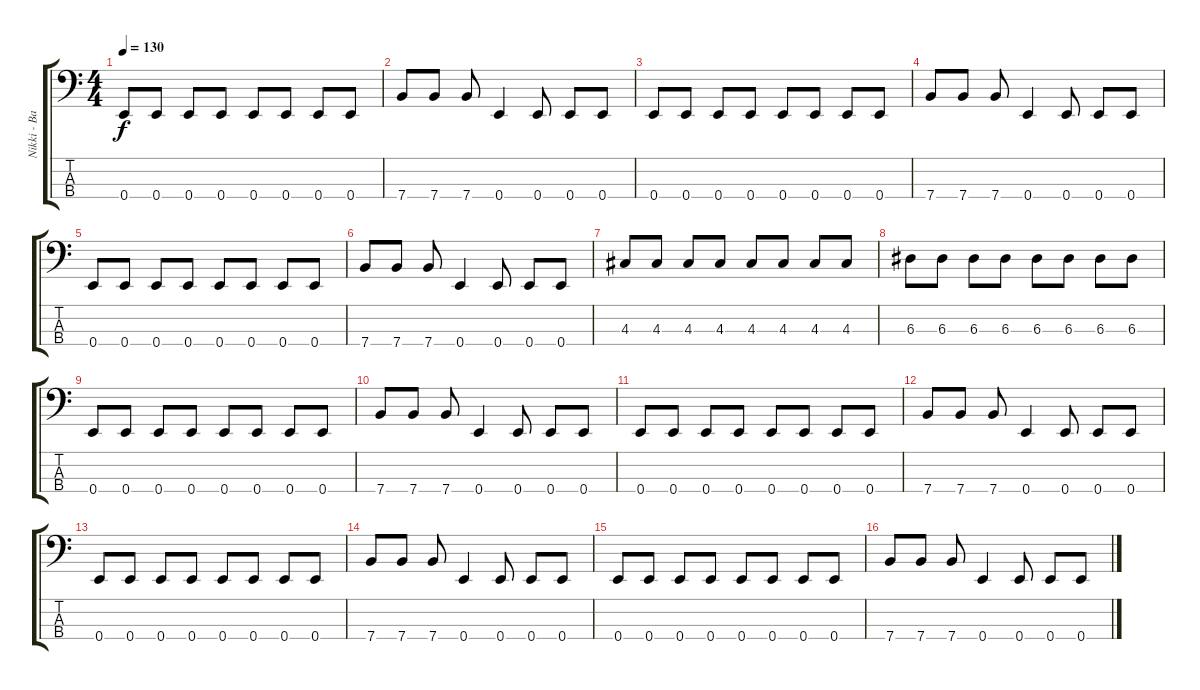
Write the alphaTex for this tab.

\track ("Nikki - Bass" "Nikki - Ba") {instrument electricbasspick}
\staff {score tabs}
\tuning (G2 D2 A1 E1) {hide}
\ts (4 4)
\tempo 130
\clef f4
\ks c
0.4.8{dy f} 0.4.8 0.4.8 0.4.8 0.4.8 0.4.8 0.4.8 0.4.8 |
7.4.8 7.4.8 7.4.8 0.4.4 0.4.8 0.4.8 0.4.8 |
0.4.8 0.4.8 0.4.8 0.4.8 0.4.8 0.4.8 0.4.8 0.4.8 |
7.4.8 7.4.8 7.4.8 0.4.4 0.4.8 0.4.8 0.4.8 |
0.4.8 0.4.8 0.4.8 0.4.8 0.4.8 0.4.8 0.4.8 0.4.8 |
7.4.8 7.4.8 7.4.8 0.4.4 0.4.8 0.4.8 0.4.8 |
4.3.8 4.3.8 4.3.8 4.3.8 4.3.8 4.3.8 4.3.8 4.3.8 |
6.3.8 6.3.8 6.3.8 6.3.8 6.3.8 6.3.8 6.3.8 6.3.8 |
0.4.8 0.4.8 0.4.8 0.4.8 0.4.8 0.4.8 0.4.8 0.4.8 |
7.4.8 7.4.8 7.4.8 0.4.4 0.4.8 0.4.8 0.4.8 |
0.4.8 0.4.8 0.4.8 0.4.8 0.4.8 0.4.8 0.4.8 0.4.8 |
7.4.8 7.4.8 7.4.8 0.4.4 0.4.8 0.4.8 0.4.8 |
0.4.8 0.4.8 0.4.8 0.4.8 0.4.8 0.4.8 0.4.8 0.4.8 |
7.4.8 7.4.8 7.4.8 0.4.4 0.4.8 0.4.8 0.4.8 |
0.4.8 0.4.8 0.4.8 0.4.8 0.4.8 0.4.8 0.4.8 0.4.8 |
7.4.8 7.4.8 7.4.8 0.4.4 0.4.8 0.4.8 0.4.8
